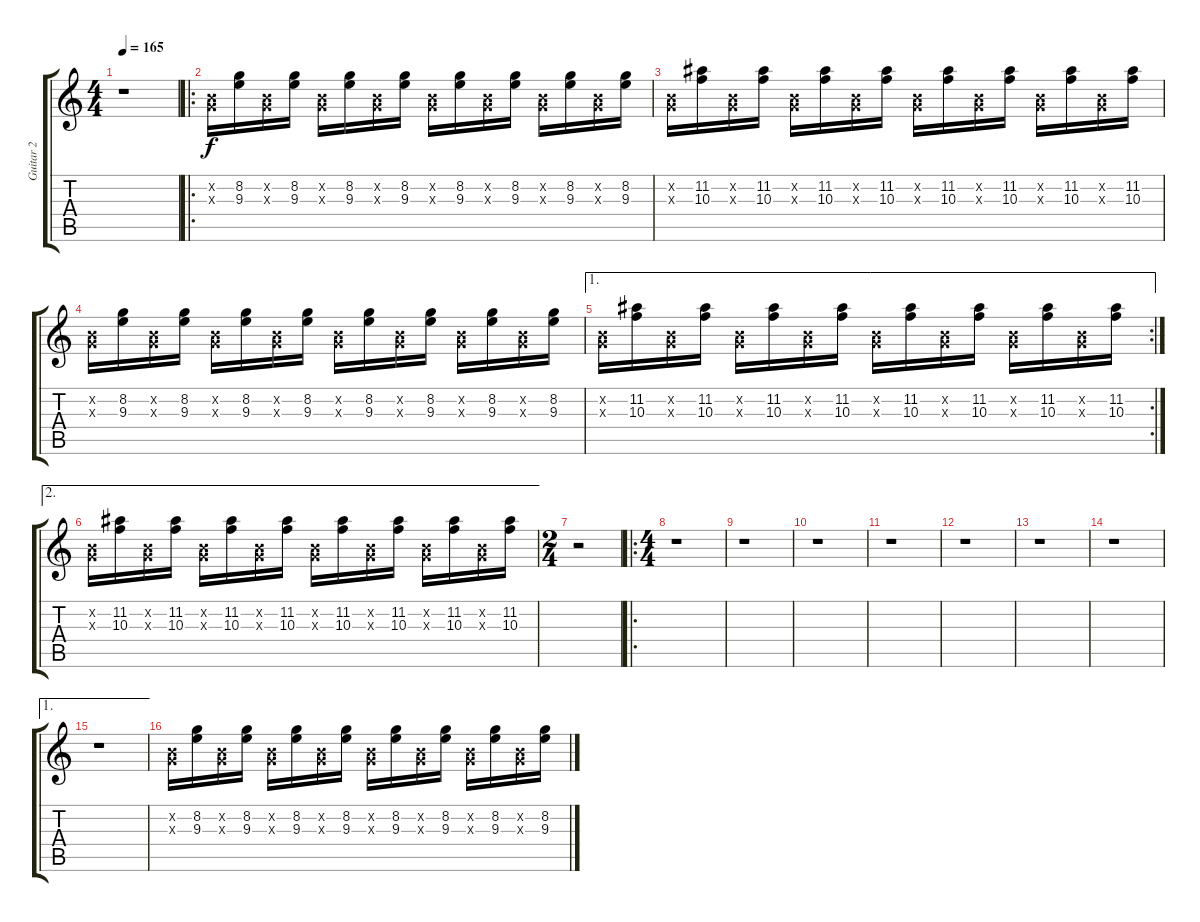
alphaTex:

\track ("Guitar 2" "Guitar 2") {instrument electricguitarclean}
\staff {score tabs}
\tuning (E4 B3 G3 D3 A2 E2) {hide}
\ts (4 4)
\tempo 165
\clef g2
\ks c
r.1{dy f} |
\ro
(0.2{x} 0.3{x}).16 (8.2 9.3).16 (0.2{x} 0.3{x}).16 (8.2 9.3).16 (0.2{x} 0.3{x}).16 (8.2 9.3).16 (0.2{x} 0.3{x}).16 (8.2 9.3).16 (0.2{x} 0.3{x}).16 (8.2 9.3).16 (0.2{x} 0.3{x}).16 (8.2 9.3).16 (0.2{x} 0.3{x}).16 (8.2 9.3).16 (0.2{x} 0.3{x}).16 (8.2 9.3).16 |
(0.2{x} 0.3{x}).16 (11.2 10.3).16 (0.2{x} 0.3{x}).16 (11.2 10.3).16 (0.2{x} 0.3{x}).16 (11.2 10.3).16 (0.2{x} 0.3{x}).16 (11.2 10.3).16 (0.2{x} 0.3{x}).16 (11.2 10.3).16 (0.2{x} 0.3{x}).16 (11.2 10.3).16 (0.2{x} 0.3{x}).16 (11.2 10.3).16 (0.2{x} 0.3{x}).16 (11.2 10.3).16 |
(0.2{x} 0.3{x}).16 (8.2 9.3).16 (0.2{x} 0.3{x}).16 (8.2 9.3).16 (0.2{x} 0.3{x}).16 (8.2 9.3).16 (0.2{x} 0.3{x}).16 (8.2 9.3).16 (0.2{x} 0.3{x}).16 (8.2 9.3).16 (0.2{x} 0.3{x}).16 (8.2 9.3).16 (0.2{x} 0.3{x}).16 (8.2 9.3).16 (0.2{x} 0.3{x}).16 (8.2 9.3).16 |
\ae 1
\rc 2
(0.2{x} 0.3{x}).16 (11.2 10.3).16 (0.2{x} 0.3{x}).16 (11.2 10.3).16 (0.2{x} 0.3{x}).16 (11.2 10.3).16 (0.2{x} 0.3{x}).16 (11.2 10.3).16 (0.2{x} 0.3{x}).16 (11.2 10.3).16 (0.2{x} 0.3{x}).16 (11.2 10.3).16 (0.2{x} 0.3{x}).16 (11.2 10.3).16 (0.2{x} 0.3{x}).16 (11.2 10.3).16 |
\ae 2
(0.2{x} 0.3{x}).16 (11.2 10.3).16 (0.2{x} 0.3{x}).16 (11.2 10.3).16 (0.2{x} 0.3{x}).16 (11.2 10.3).16 (0.2{x} 0.3{x}).16 (11.2 10.3).16 (0.2{x} 0.3{x}).16 (11.2 10.3).16 (0.2{x} 0.3{x}).16 (11.2 10.3).16 (0.2{x} 0.3{x}).16 (11.2 10.3).16 (0.2{x} 0.3{x}).16 (11.2 10.3).16 |
\ts (2 4)
r.2 |
\ro
\ts (4 4)
r.1 |
r.1 |
r.1 |
r.1 |
r.1 |
r.1 |
r.1 |
\ae 1
r.1 |
(0.2{x} 0.3{x}).16 (8.2 9.3).16 (0.2{x} 0.3{x}).16 (8.2 9.3).16 (0.2{x} 0.3{x}).16 (8.2 9.3).16 (0.2{x} 0.3{x}).16 (8.2 9.3).16 (0.2{x} 0.3{x}).16 (8.2 9.3).16 (0.2{x} 0.3{x}).16 (8.2 9.3).16 (0.2{x} 0.3{x}).16 (8.2 9.3).16 (0.2{x} 0.3{x}).16 (8.2 9.3).16
